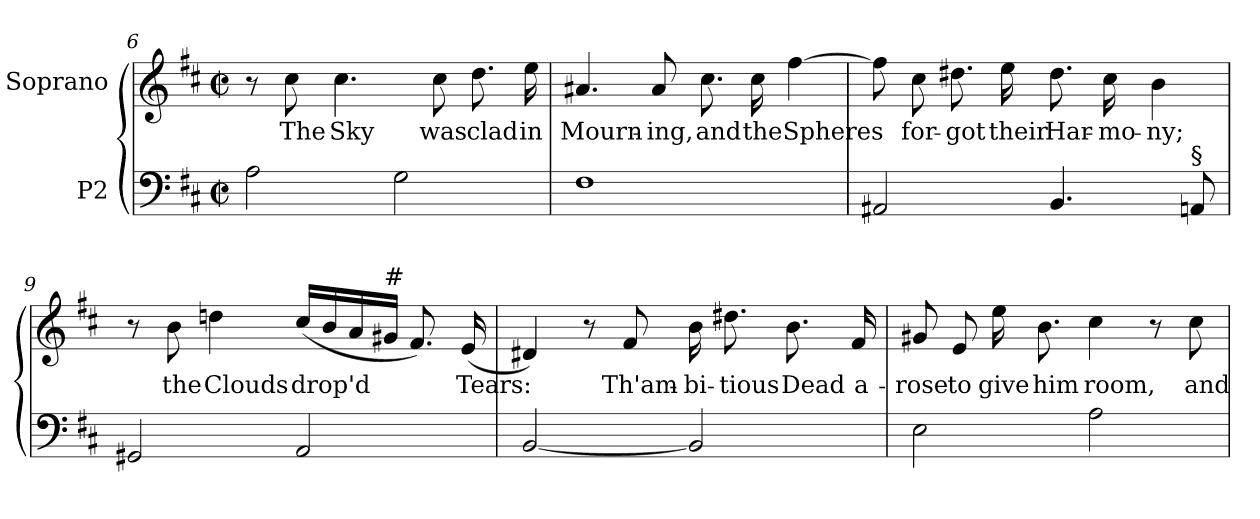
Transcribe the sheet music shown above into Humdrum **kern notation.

**kern	**kern	**text
*part2	*part1	*part1
*staff2	*staff1	*staff1
*I"P2	*I"Soprano	*
!!LO:LB:g=z
*clefF4	*clefG2	*
*	*ITrd7c12	*
*k[f#c#]	*k[f#c#]	*
*D:	*D:	*
*M2/2	*M2/2	*
*met(c|)	*met(c|)	*
=6	=6	=6
2Ai\	8r	.
!	!	!LO:LY:b:color=#000000
.	8c#i\	The
!	!	!LO:LY:b:color=#000000
.	4.c#i\	Sky
2Gi\	.	.
!	!	!LO:LY:b:color=#000000
.	8c#i\	was
!	!	!LO:LY:b:color=#000000
.	8.di\	clad
!	!	!LO:LY:b:color=#000000
.	16ei\	in
=7	=7	=7
!	!	!LO:LY:b:color=#000000
1F#i	4.A#Xi/	Mourn-
!	!	!LO:LY:b:color=#000000
.	8A#i/	-ing,
!	!	!LO:LY:b:color=#000000
.	8.c#i\	and
!	!	!LO:LY:b:color=#000000
.	16c#i\	the
!	!	!LO:LY:b:color=#000000
.	[>4f#i\	Spheres
=8	=8	=8
2AA#Xi/	8f#i\]	.
!	!	!LO:LY:b:color=#000000
.	8c#i\	for-
!	!	!LO:LY:b:color=#000000
.	8.d#Xi\	-got
!	!	!LO:LY:b:color=#000000
.	16ei\	their
!	!	!LO:LY:b:color=#000000
4.BBi/	8.d#i\	Har-
!	!	!LO:LY:b:color=#000000
.	16c#i\	-mo-
!	!	!LO:LY:b:color=#000000
.	4Bi\	-ny;
!LO:TX:a:t=§	!	!
8AAi/	.	.
!!LO:LB:g=z
=9	=9	=9
2GG#Xi/	8r	.
!	!	!LO:LY:b:color=#000000
.	8Bi\	the
!	!	!LO:LY:b:color=#000000
.	4dni\	Clouds
!	!	!LO:LY:b:color=#000000
2AAi/	(16c#i/LL	drop'd
.	16Bi/	.
.	16Ai/	.
!	!LO:TX:a:t=#	!
.	16G#i/JJ	.
.	8.F#i/)	.
!	!	!LO:LY:b:color=#000000
.	(16Ei/	Tears:
=10	=10	=10
[<2BBi/	4D#Xi/)	.
.	8r	.
!	!	!LO:LY:b:color=#000000
.	8F#i/	Th'am-
!	!	!LO:LY:b:color=#000000
2BBi/]	16Bi\	-bi-
!	!	!LO:LY:b:color=#000000
.	8.d#Xi\	-tious
!	!	!LO:LY:b:color=#000000
.	8.Bi\	Dead
!	!	!LO:LY:b:color=#000000
.	16F#i/	a-
=11	=11	=11
!	!	!LO:LY:b:color=#000000
2Ei\	8G#Xi/	-rose
!	!	!LO:LY:b:color=#000000
.	8Ei/	to
!	!	!LO:LY:b:color=#000000
.	16ei\	give
!	!	!LO:LY:b:color=#000000
.	8.Bi\	him
!	!	!LO:LY:b:color=#000000
2Ai\	4c#i\	room,
.	8r	.
!	!	!LO:LY:b:color=#000000
.	8c#i\	and
=	=	=
*-	*-	*-
